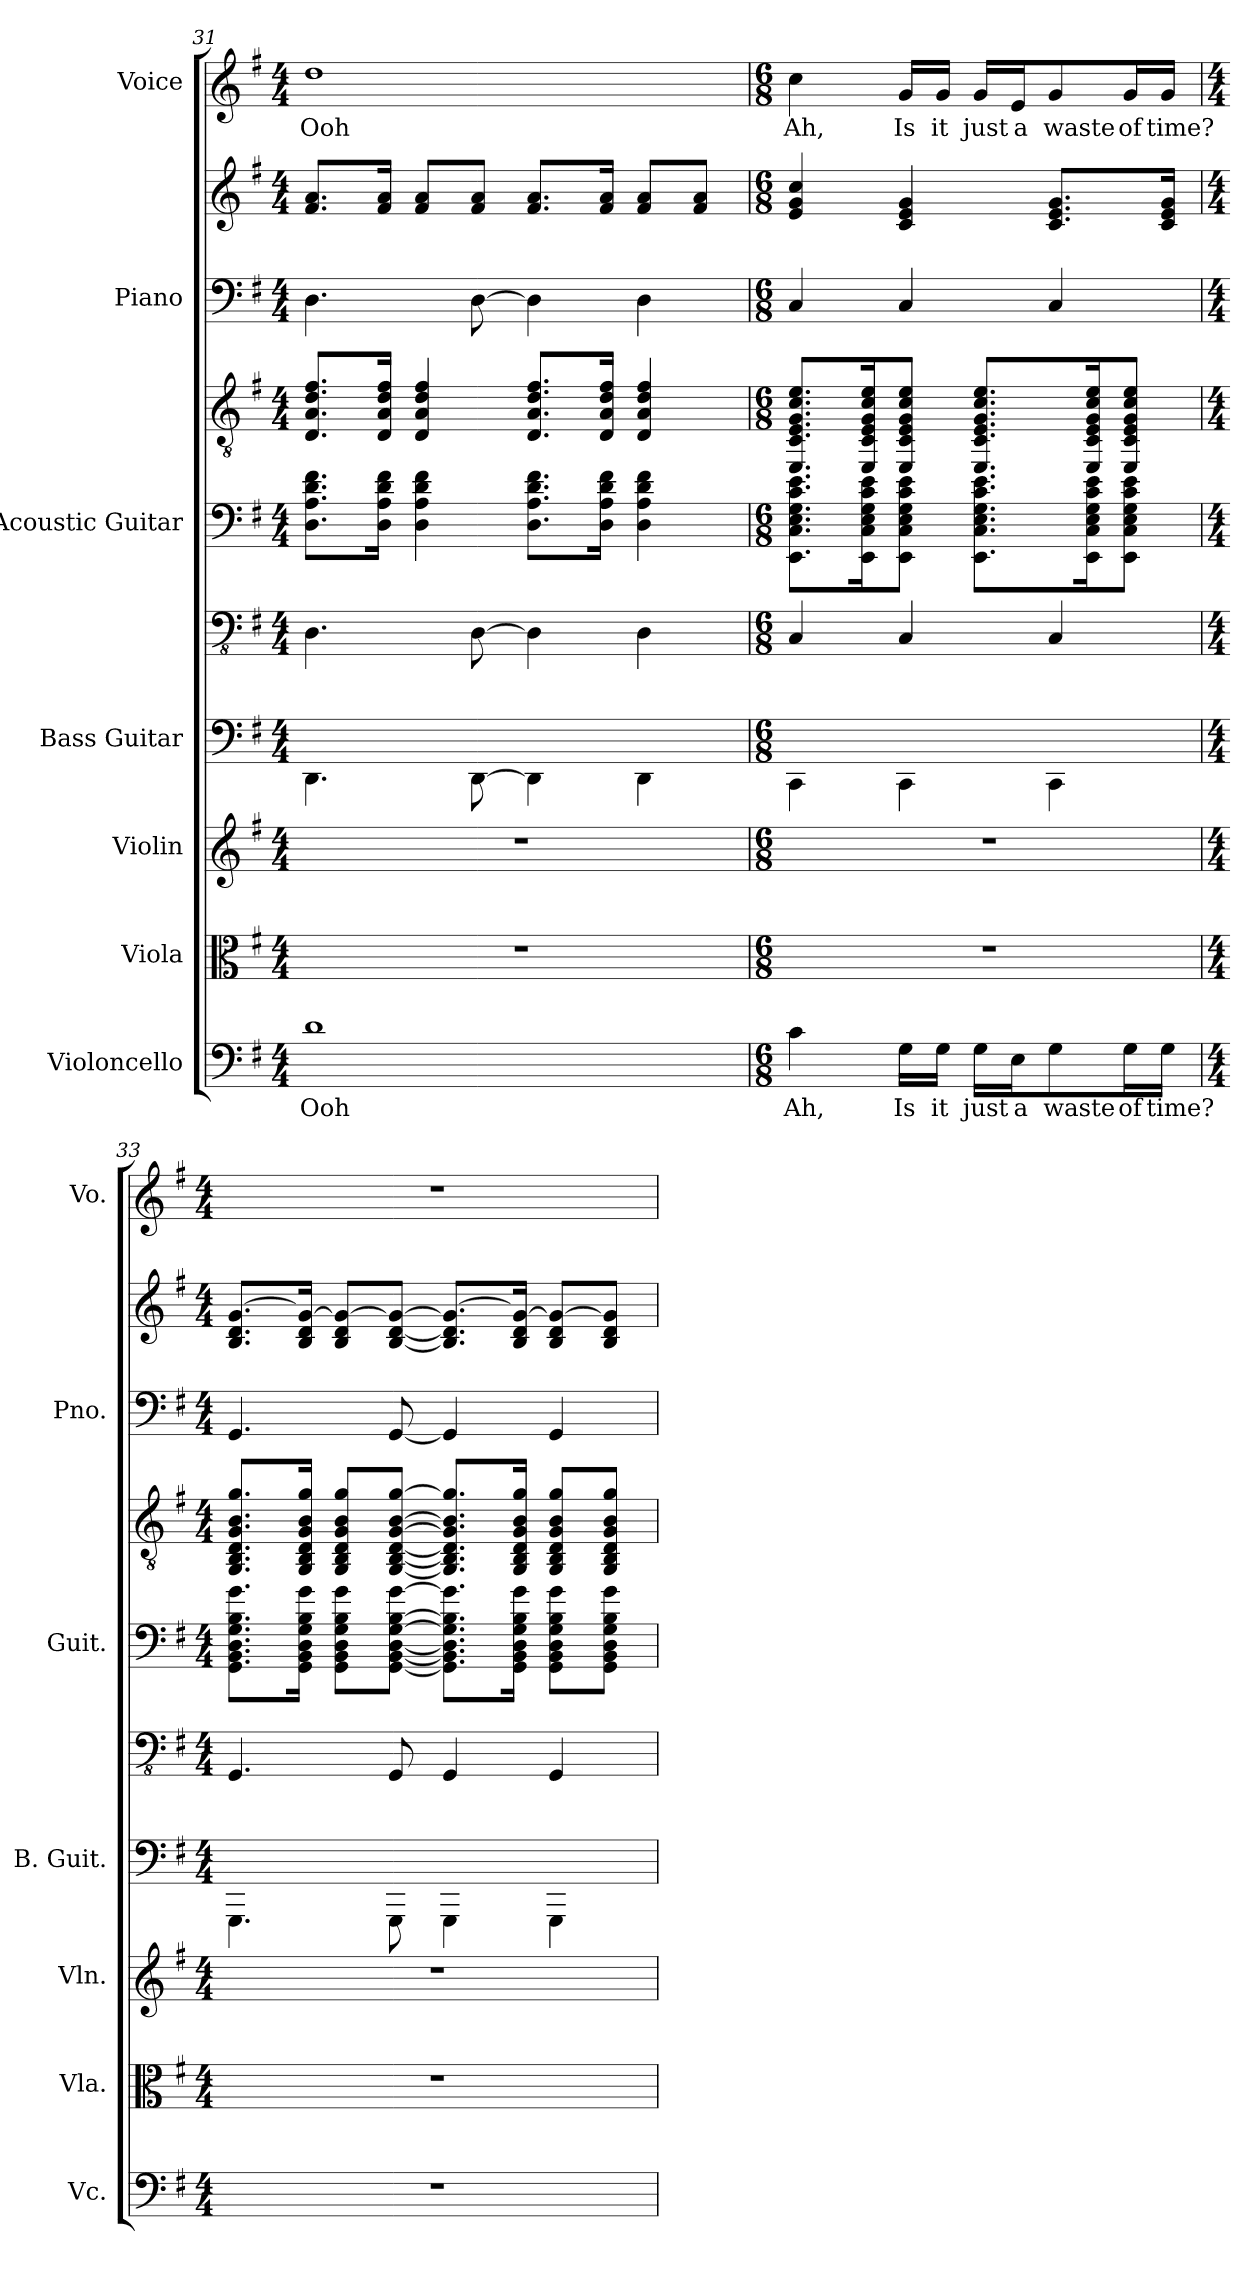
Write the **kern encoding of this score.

**kern	**text	**kern	**kern	**kern	**kern	**kern	**kern	**kern	**kern	**kern	**text
*part7	*part7	*part6	*part5	*part4	*part4	*part3	*part3	*part2	*part2	*part1	*part1
*staff10	*staff10	*staff9	*staff8	*staff7	*staff6	*staff5	*staff4	*staff3	*staff2	*staff1	*staff1
*I"Violoncello	*	*I"Viola	*I"Violin	*I"Bass Guitar	*	*I"Acoustic Guitar	*	*I"Piano	*	*I"Voice	*
*I'Vc.	*	*I'Vla.	*I'Vln.	*I'B. Guit.	*	*I'Guit.	*	*I'Pno.	*	*I'Vo.	*
*clefF4	*	*clefC3	*clefG2	*	*clefFv4	*	*clefGv2	*clefF4	*clefG2	*clefG2	*
*k[f#]	*	*k[f#]	*k[f#]	*k[f#]	*k[f#]	*k[f#]	*k[f#]	*k[f#]	*k[f#]	*k[f#]	*
*M4/4	*	*M4/4	*M4/4	*M4/4	*M4/4	*M4/4	*M4/4	*M4/4	*M4/4	*M4/4	*
=31	=31	=31	=31	=31	=31	=31	=31	=31	=31	=31	=31
1d	Ooh	1r	1r	4.DD\	4.DD\	8.D\ 8.A\ 8.d\ 8.f#\L	8.D/ 8.A/ 8.d/ 8.f#/L	4.D\	8.f#/ 8.a/L	1dd	Ooh
.	.	.	.	.	.	16D\ 16A\ 16d\ 16f#\Jk	16D/ 16A/ 16d/ 16f#/Jk	.	16f#/ 16a/Jk	.	.
.	.	.	.	.	.	4D\ 4A\ 4d\ 4f#\	4D/ 4A/ 4d/ 4f#/	.	8f#/ 8a/L	.	.
.	.	.	.	[8DD\	[8DD\	.	.	[8D\	8f#/ 8a/J	.	.
.	.	.	.	4DD\]	4DD\]	8.D\ 8.A\ 8.d\ 8.f#\L	8.D/ 8.A/ 8.d/ 8.f#/L	4D\]	8.f#/ 8.a/L	.	.
.	.	.	.	.	.	16D\ 16A\ 16d\ 16f#\Jk	16D/ 16A/ 16d/ 16f#/Jk	.	16f#/ 16a/Jk	.	.
.	.	.	.	4DD\	4DD\	4D\ 4A\ 4d\ 4f#\	4D/ 4A/ 4d/ 4f#/	4D\	8f#/ 8a/L	.	.
.	.	.	.	.	.	.	.	.	8f#/ 8a/J	.	.
=32	=32	=32	=32	=32	=32	=32	=32	=32	=32	=32	=32
*M6/8	*	*M6/8	*M6/8	*M6/8	*M6/8	*M6/8	*M6/8	*M6/8	*M6/8	*M6/8	*
4c\	Ah,	2.r	2.r	4CC\	4CC/	8.EE\ 8.C\ 8.E\ 8.G\ 8.c\ 8.e\L	8.EE/ 8.C/ 8.E/ 8.G/ 8.c/ 8.e/L	4C/	4e/ 4g/ 4cc/	4cc\	Ah,
.	.	.	.	.	.	16EE\ 16C\ 16E\ 16G\ 16c\ 16e\K	16EE/ 16C/ 16E/ 16G/ 16c/ 16e/K	.	.	.	.
16G\LL	Is	.	.	4CC\	4CC/	8EE\ 8C\ 8E\ 8G\ 8c\ 8e\J	8EE/ 8C/ 8E/ 8G/ 8c/ 8e/J	4C/	4c/ 4e/ 4g/	16g/LL	Is
16G\JJ	it	.	.	.	.	.	.	.	.	16g/JJ	it
16G\LL	just	.	.	.	.	8.EE\ 8.C\ 8.E\ 8.G\ 8.c\ 8.e\L	8.EE/ 8.C/ 8.E/ 8.G/ 8.c/ 8.e/L	.	.	16g/LL	just
16E\J	a	.	.	.	.	.	.	.	.	16e/J	a
8G\	waste	.	.	4CC\	4CC/	.	.	4C/	8.c/ 8.e/ 8.g/L	8g/	waste
.	.	.	.	.	.	16EE\ 16C\ 16E\ 16G\ 16c\ 16e\K	16EE/ 16C/ 16E/ 16G/ 16c/ 16e/K	.	.	.	.
16G\L	of	.	.	.	.	8EE\ 8C\ 8E\ 8G\ 8c\ 8e\J	8EE/ 8C/ 8E/ 8G/ 8c/ 8e/J	.	.	16g/L	of
16G\JJ	time?	.	.	.	.	.	.	.	16c/ 16e/ 16g/Jk	16g/JJ	time?
=33	=33	=33	=33	=33	=33	=33	=33	=33	=33	=33	=33
*M4/4	*	*M4/4	*M4/4	*M4/4	*M4/4	*M4/4	*M4/4	*M4/4	*M4/4	*M4/4	*
1r	.	1r	1r	4.GGG\	4.GGG/	8.GG\ 8.BB\ 8.D\ 8.G\ 8.B\ 8.g\L	8.GG/ 8.BB/ 8.D/ 8.G/ 8.B/ 8.g/L	4.GG/	8.B/ 8.d/ [8.g/L	1r	.
.	.	.	.	.	.	16GG\ 16BB\ 16D\ 16G\ 16B\ 16g\Jk	16GG/ 16BB/ 16D/ 16G/ 16B/ 16g/Jk	.	16B/ 16d/ 16g/_Jk	.	.
.	.	.	.	.	.	8GG\ 8BB\ 8D\ 8G\ 8B\ 8g\L	8GG/ 8BB/ 8D/ 8G/ 8B/ 8g/L	.	8B/ 8d/ 8g/_L	.	.
.	.	.	.	8GGG\	8GGG/	[8GG\ [8BB\ [8D\ [8G\ [8B\ [8g\J	[8GG/ [8BB/ [8D/ [8G/ [8B/ [8g/J	[8GG/	[8B/ [8d/ 8g/_J	.	.
.	.	.	.	4GGG\	4GGG/	8.GG\] 8.BB\] 8.D\] 8.G\] 8.B\] 8.g\]L	8.GG/] 8.BB/] 8.D/] 8.G/] 8.B/] 8.g/]L	4GG/]	8.B/] 8.d/] 8.g/_L	.	.
.	.	.	.	.	.	16GG\ 16BB\ 16D\ 16G\ 16B\ 16g\Jk	16GG/ 16BB/ 16D/ 16G/ 16B/ 16g/Jk	.	16B/ 16d/ 16g/_Jk	.	.
.	.	.	.	4GGG\	4GGG/	8GG\ 8BB\ 8D\ 8G\ 8B\ 8g\L	8GG/ 8BB/ 8D/ 8G/ 8B/ 8g/L	4GG/	8B/ 8d/ 8g/_L	.	.
.	.	.	.	.	.	8GG\ 8BB\ 8D\ 8G\ 8B\ 8g\J	8GG/ 8BB/ 8D/ 8G/ 8B/ 8g/J	.	8B/ 8d/ 8g/]J	.	.
=	=	=	=	=	=	=	=	=	=	=	=
*-	*-	*-	*-	*-	*-	*-	*-	*-	*-	*-	*-
